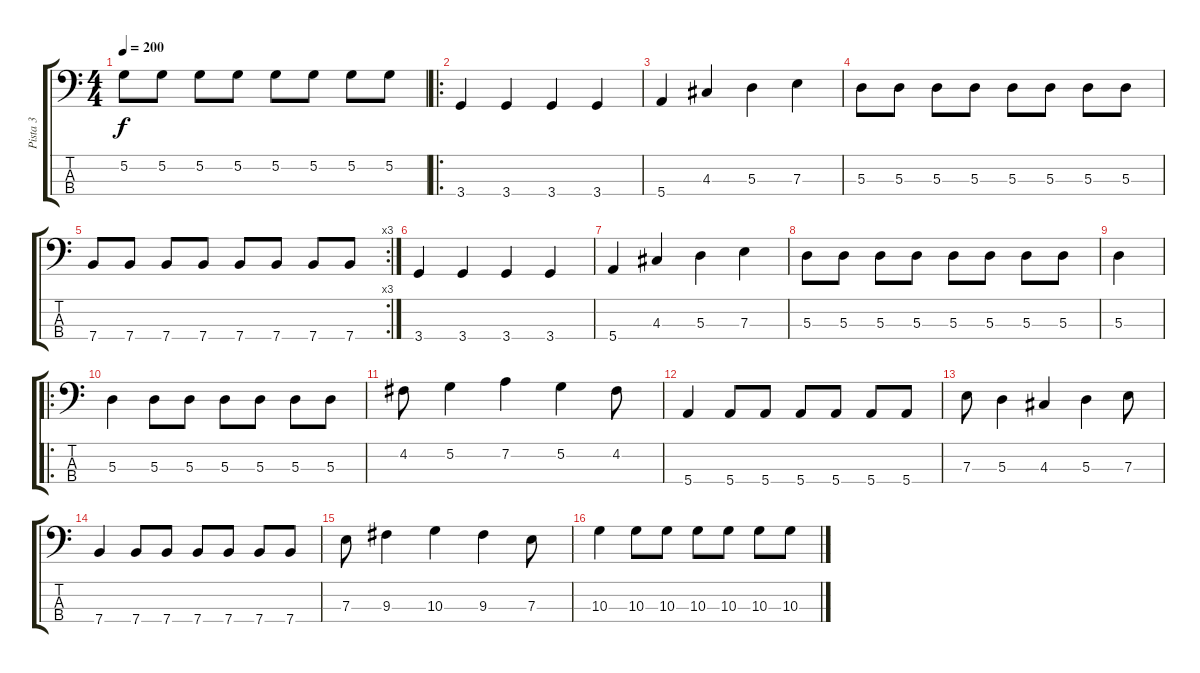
\track ("Pista 3" "Pista 3") {instrument electricbasspick}
\staff {score tabs}
\tuning (G2 D2 A1 E1) {hide}
\ts (4 4)
\tempo 200
\clef f4
\ks c
5.2.8{dy f} 5.2.8 5.2.8 5.2.8 5.2.8 5.2.8 5.2.8 5.2.8 |
\ro
3.4.4 3.4.4 3.4.4 3.4.4 |
5.4.4 4.3.4 5.3.4 7.3.4 |
5.3.8 5.3.8 5.3.8 5.3.8 5.3.8 5.3.8 5.3.8 5.3.8 |
\rc 3
7.4.8 7.4.8 7.4.8 7.4.8 7.4.8 7.4.8 7.4.8 7.4.8 |
3.4.4 3.4.4 3.4.4 3.4.4 |
5.4.4 4.3.4 5.3.4 7.3.4 |
5.3.8 5.3.8 5.3.8 5.3.8 5.3.8 5.3.8 5.3.8 5.3.8 |
5.3.4 |
\ro
5.3.4 5.3.8 5.3.8 5.3.8 5.3.8 5.3.8 5.3.8 |
4.2.8 5.2.4 7.2.4 5.2.4 4.2.8 |
5.4.4 5.4.8 5.4.8 5.4.8 5.4.8 5.4.8 5.4.8 |
7.3.8 5.3.4 4.3.4 5.3.4 7.3.8 |
7.4.4 7.4.8 7.4.8 7.4.8 7.4.8 7.4.8 7.4.8 |
7.3.8 9.3.4 10.3.4 9.3.4 7.3.8 |
10.3.4 10.3.8 10.3.8 10.3.8 10.3.8 10.3.8 10.3.8
